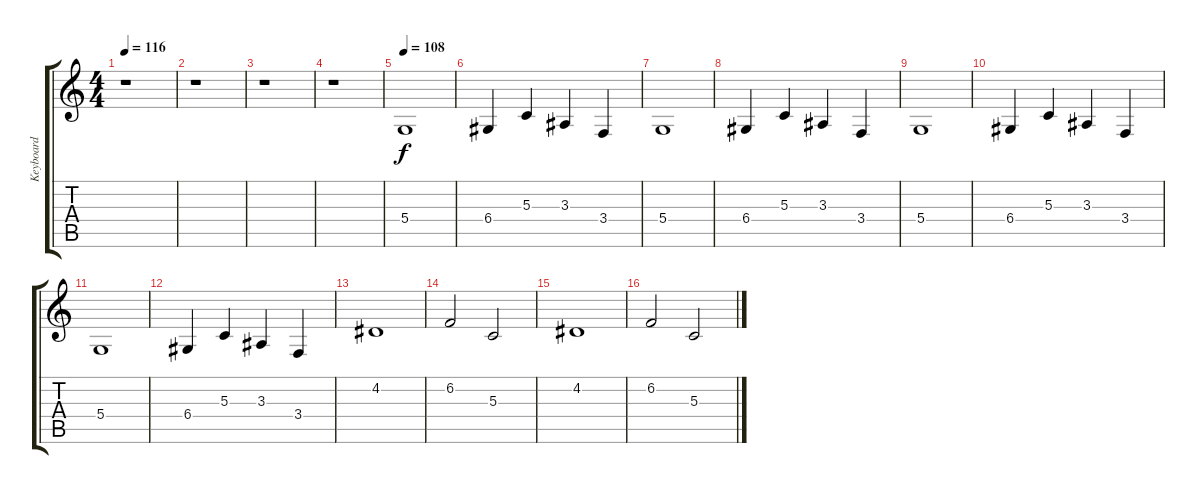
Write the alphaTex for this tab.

\track ("Keyboard" "Keyboard") {instrument choiraahs}
\staff {score tabs}
\tuning (E4 B3 G3 D3 A2 E2) {hide}
\ts (4 4)
\tempo 116
\clef g2
\ks c
r.1{dy mf} |
r.1 |
r.1 |
r.1 |
\tempo 108
5.4.1{dy f} |
6.4.4 5.3.4 3.3.4 3.4.4 |
5.4.1 |
6.4.4 5.3.4 3.3.4 3.4.4 |
5.4.1 |
6.4.4 5.3.4 3.3.4 3.4.4 |
5.4.1 |
6.4.4 5.3.4 3.3.4 3.4.4 |
4.2.1{balance 10} |
6.2.2 5.3.2 |
4.2.1 |
6.2.2 5.3.2
